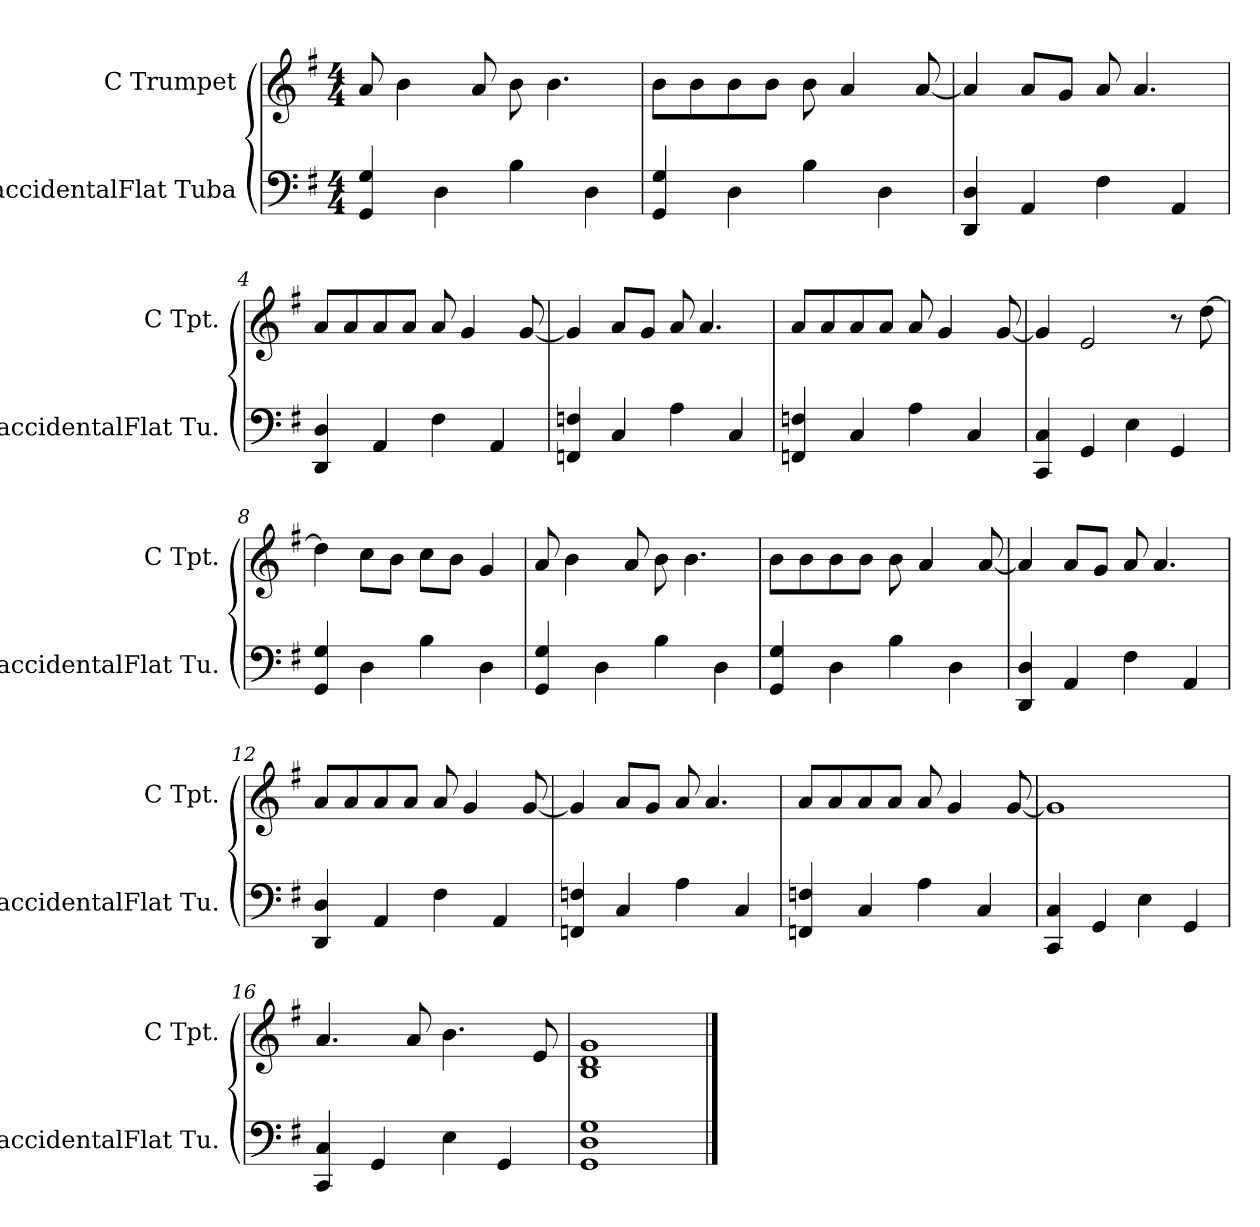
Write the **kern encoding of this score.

**kern	**kern
*part2	*part1
*staff2	*staff1
*I"BaccidentalFlat Tuba	*I"C Trumpet
*I'BaccidentalFlat Tu.	*I'C Tpt.
*clefF4	*clefG2
*k[f#]	*k[f#]
*M4/4	*M4/4
=1	=1
4GG/ 4G/	8a/
.	4b\
4D\	.
.	8a/
4B\	8b\
.	4.b\
4D\	.
=2	=2
4GG/ 4G/	8b\L
.	8b\
4D\	8b\
.	8b\J
4B\	8b\
.	4a/
4D\	.
.	[8a/
=3	=3
4DD/ 4D/	4a/]
4AA/	8a/L
.	8g/J
4F#\	8a/
.	4.a/
4AA/	.
=4	=4
4DD/ 4D/	8a/L
.	8a/
4AA/	8a/
.	8a/J
4F#\	8a/
.	4g/
4AA/	.
.	[8g/
=5	=5
4FFn/ 4Fn/	4g/]
4C/	8a/L
.	8g/J
4A\	8a/
.	4.a/
4C/	.
!!LO:LB:g=z
=6	=6
4FFn/ 4Fn/	8a/L
.	8a/
4C/	8a/
.	8a/J
4A\	8a/
.	4g/
4C/	.
.	[8g/
=7	=7
4CC/ 4C/	4g/]
4GG/	2e/
4E\	.
4GG/	8r
.	[8dd\
=8	=8
4GG/ 4G/	4dd\]
4D\	8cc\L
.	8b\J
4B\	8cc\L
.	8b\J
4D\	4g/
=9	=9
4GG/ 4G/	8a/
.	4b\
4D\	.
.	8a/
4B\	8b\
.	4.b\
4D\	.
=10	=10
4GG/ 4G/	8b\L
.	8b\
4D\	8b\
.	8b\J
4B\	8b\
.	4a/
4D\	.
.	[8a/
!!LO:LB:g=z
=11	=11
4DD/ 4D/	4a/]
4AA/	8a/L
.	8g/J
4F#\	8a/
.	4.a/
4AA/	.
=12	=12
4DD/ 4D/	8a/L
.	8a/
4AA/	8a/
.	8a/J
4F#\	8a/
.	4g/
4AA/	.
.	[8g/
=13	=13
4FFn/ 4Fn/	4g/]
4C/	8a/L
.	8g/J
4A\	8a/
.	4.a/
4C/	.
=14	=14
4FFn/ 4Fn/	8a/L
.	8a/
4C/	8a/
.	8a/J
4A\	8a/
.	4g/
4C/	.
.	[8g/
=15	=15
4CC/ 4C/	1g]
4GG/	.
4E\	.
4GG/	.
=16	=16
4CC/ 4C/	4.a/
4GG/	.
.	8a/
4E\	4.b\
4GG/	.
.	8e/
!!LO:LB:g=z
=17	=17
1GG 1D 1G	1B 1d 1g
==	==
*-	*-
